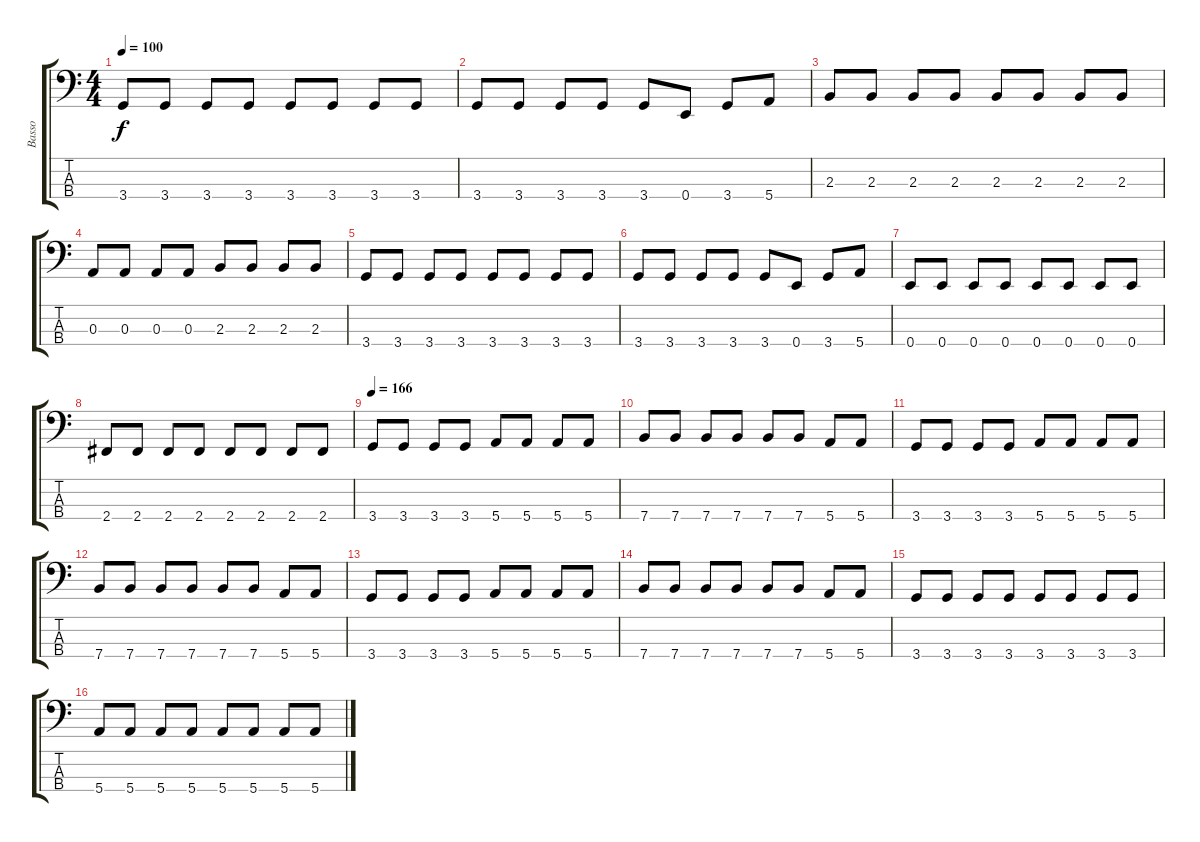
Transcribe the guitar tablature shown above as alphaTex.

\track ("Basso" "Basso") {instrument electricbassfinger}
\staff {score tabs}
\tuning (G2 D2 A1 E1) {hide}
\ts (4 4)
\tempo 100
\clef f4
\ks c
3.4.8{dy f} 3.4.8 3.4.8 3.4.8 3.4.8 3.4.8 3.4.8 3.4.8 |
3.4.8 3.4.8 3.4.8 3.4.8 3.4.8 0.4.8 3.4.8 5.4.8 |
2.3.8 2.3.8 2.3.8 2.3.8 2.3.8 2.3.8 2.3.8 2.3.8 |
0.3.8 0.3.8 0.3.8 0.3.8 2.3.8 2.3.8 2.3.8 2.3.8 |
3.4.8 3.4.8 3.4.8 3.4.8 3.4.8 3.4.8 3.4.8 3.4.8 |
3.4.8 3.4.8 3.4.8 3.4.8 3.4.8 0.4.8 3.4.8 5.4.8 |
0.4.8 0.4.8 0.4.8 0.4.8 0.4.8 0.4.8 0.4.8 0.4.8 |
2.4.8 2.4.8 2.4.8 2.4.8 2.4.8 2.4.8 2.4.8 2.4.8 |
\tempo 166
3.4.8 3.4.8 3.4.8 3.4.8 5.4.8 5.4.8 5.4.8 5.4.8 |
7.4.8 7.4.8 7.4.8 7.4.8 7.4.8 7.4.8 5.4.8 5.4.8 |
3.4.8 3.4.8 3.4.8 3.4.8 5.4.8 5.4.8 5.4.8 5.4.8 |
7.4.8 7.4.8 7.4.8 7.4.8 7.4.8 7.4.8 5.4.8 5.4.8 |
3.4.8 3.4.8 3.4.8 3.4.8 5.4.8 5.4.8 5.4.8 5.4.8 |
7.4.8 7.4.8 7.4.8 7.4.8 7.4.8 7.4.8 5.4.8 5.4.8 |
3.4.8 3.4.8 3.4.8 3.4.8 3.4.8 3.4.8 3.4.8 3.4.8 |
5.4.8 5.4.8 5.4.8 5.4.8 5.4.8 5.4.8 5.4.8 5.4.8
